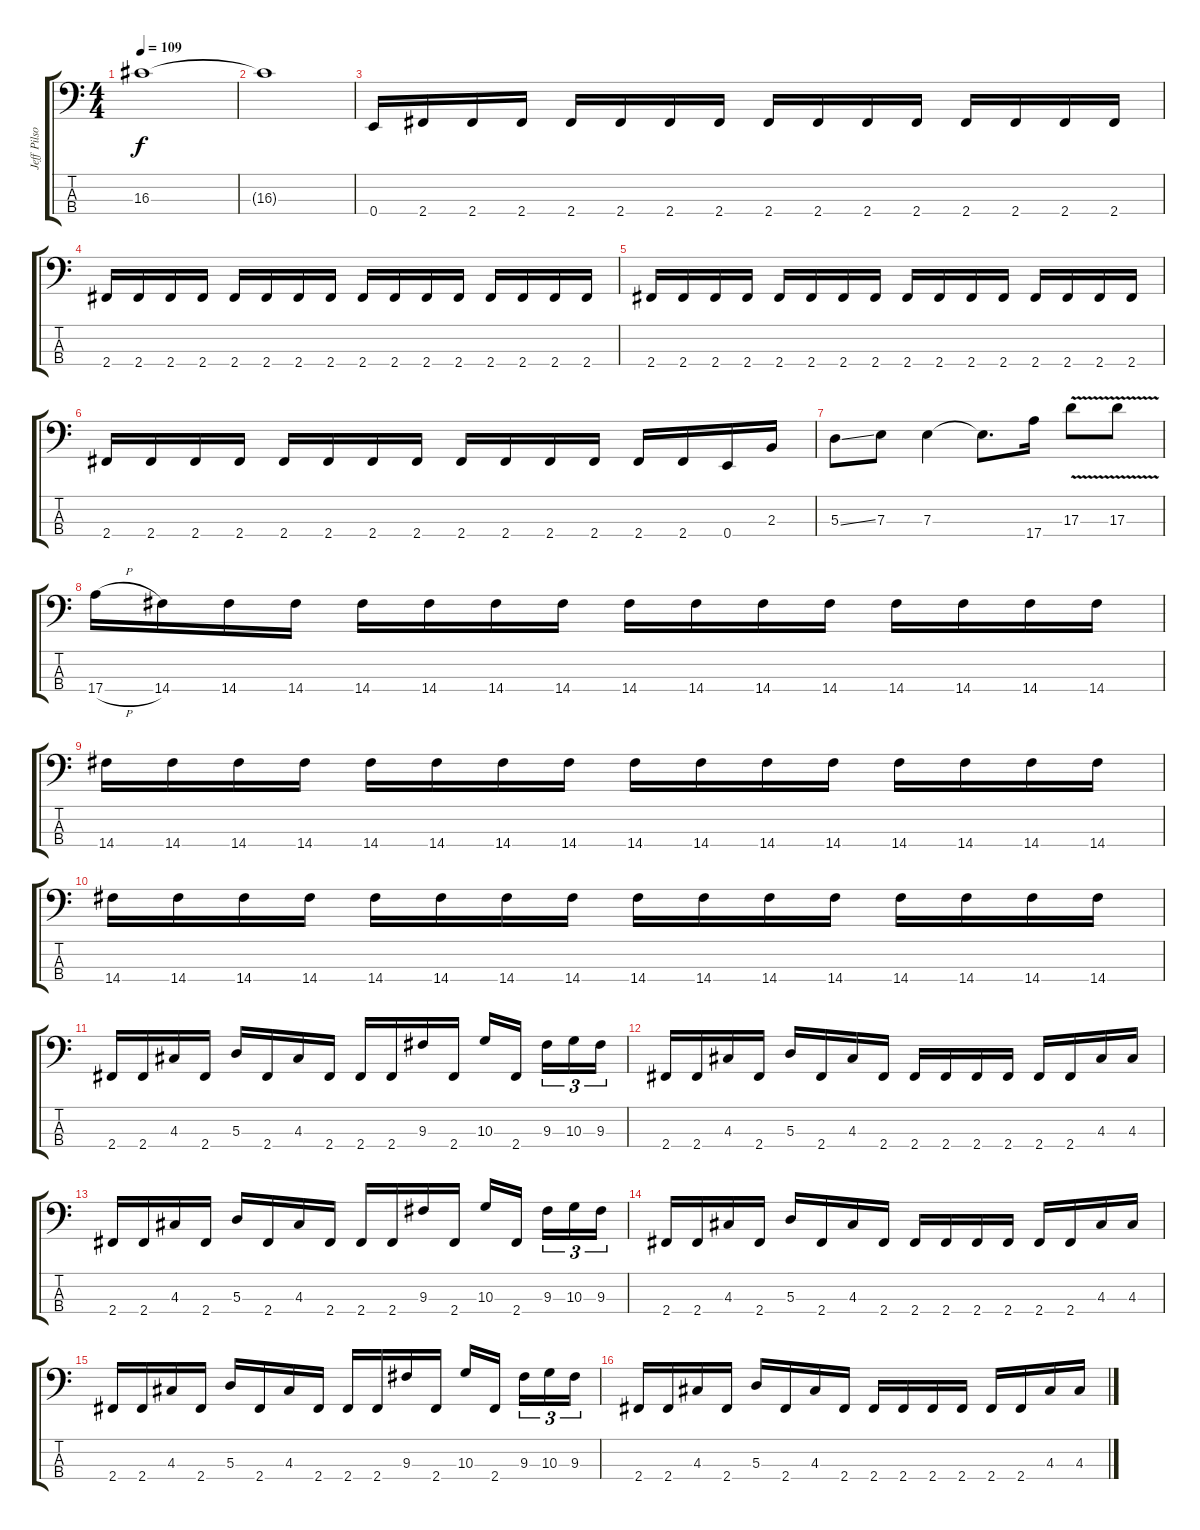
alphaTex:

\track ("Jeff Pilson" "Jeff Pilso") {instrument electricbassfinger}
\staff {score tabs}
\tuning (G2 D2 A1 E1) {hide}
\ts (4 4)
\tempo 109
\clef f4
\ks c
16.3.1{dy f} |
16.3{t}.1 |
0.4.16 2.4.16 2.4.16 2.4.16 2.4.16 2.4.16 2.4.16 2.4.16 2.4.16 2.4.16 2.4.16 2.4.16 2.4.16 2.4.16 2.4.16 2.4.16 |
2.4.16 2.4.16 2.4.16 2.4.16 2.4.16 2.4.16 2.4.16 2.4.16 2.4.16 2.4.16 2.4.16 2.4.16 2.4.16 2.4.16 2.4.16 2.4.16 |
2.4.16 2.4.16 2.4.16 2.4.16 2.4.16 2.4.16 2.4.16 2.4.16 2.4.16 2.4.16 2.4.16 2.4.16 2.4.16 2.4.16 2.4.16 2.4.16 |
2.4.16 2.4.16 2.4.16 2.4.16 2.4.16 2.4.16 2.4.16 2.4.16 2.4.16 2.4.16 2.4.16 2.4.16 2.4.16 2.4.16 0.4.16 2.3.16 |
5.3{ss}.8 7.3.8 7.3.4 7.3{t}.8{d} 17.4.16 17.3{v}.8 17.3{v}.8 |
17.4{h}.16 14.4.16 14.4.16 14.4.16 14.4.16 14.4.16 14.4.16 14.4.16 14.4.16 14.4.16 14.4.16 14.4.16 14.4.16 14.4.16 14.4.16 14.4.16 |
14.4.16 14.4.16 14.4.16 14.4.16 14.4.16 14.4.16 14.4.16 14.4.16 14.4.16 14.4.16 14.4.16 14.4.16 14.4.16 14.4.16 14.4.16 14.4.16 |
14.4.16 14.4.16 14.4.16 14.4.16 14.4.16 14.4.16 14.4.16 14.4.16 14.4.16 14.4.16 14.4.16 14.4.16 14.4.16 14.4.16 14.4.16 14.4.16 |
2.4.16 2.4.16 4.3.16 2.4.16 5.3.16 2.4.16 4.3.16 2.4.16 2.4.16 2.4.16 9.3.16 2.4.16 10.3.16 2.4.16{beam splitsecondary} 9.3.16{tu (3 2)} 10.3.16{tu (3 2)} 9.3.16{tu (3 2)} |
2.4.16 2.4.16 4.3.16 2.4.16 5.3.16 2.4.16 4.3.16 2.4.16 2.4.16 2.4.16 2.4.16 2.4.16 2.4.16 2.4.16 4.3.16 4.3.16 |
2.4.16 2.4.16 4.3.16 2.4.16 5.3.16 2.4.16 4.3.16 2.4.16 2.4.16 2.4.16 9.3.16 2.4.16 10.3.16 2.4.16{beam splitsecondary} 9.3.16{tu (3 2)} 10.3.16{tu (3 2)} 9.3.16{tu (3 2)} |
2.4.16 2.4.16 4.3.16 2.4.16 5.3.16 2.4.16 4.3.16 2.4.16 2.4.16 2.4.16 2.4.16 2.4.16 2.4.16 2.4.16 4.3.16 4.3.16 |
2.4.16 2.4.16 4.3.16 2.4.16 5.3.16 2.4.16 4.3.16 2.4.16 2.4.16 2.4.16 9.3.16 2.4.16 10.3.16 2.4.16{beam splitsecondary} 9.3.16{tu (3 2)} 10.3.16{tu (3 2)} 9.3.16{tu (3 2)} |
2.4.16 2.4.16 4.3.16 2.4.16 5.3.16 2.4.16 4.3.16 2.4.16 2.4.16 2.4.16 2.4.16 2.4.16 2.4.16 2.4.16 4.3.16 4.3.16
